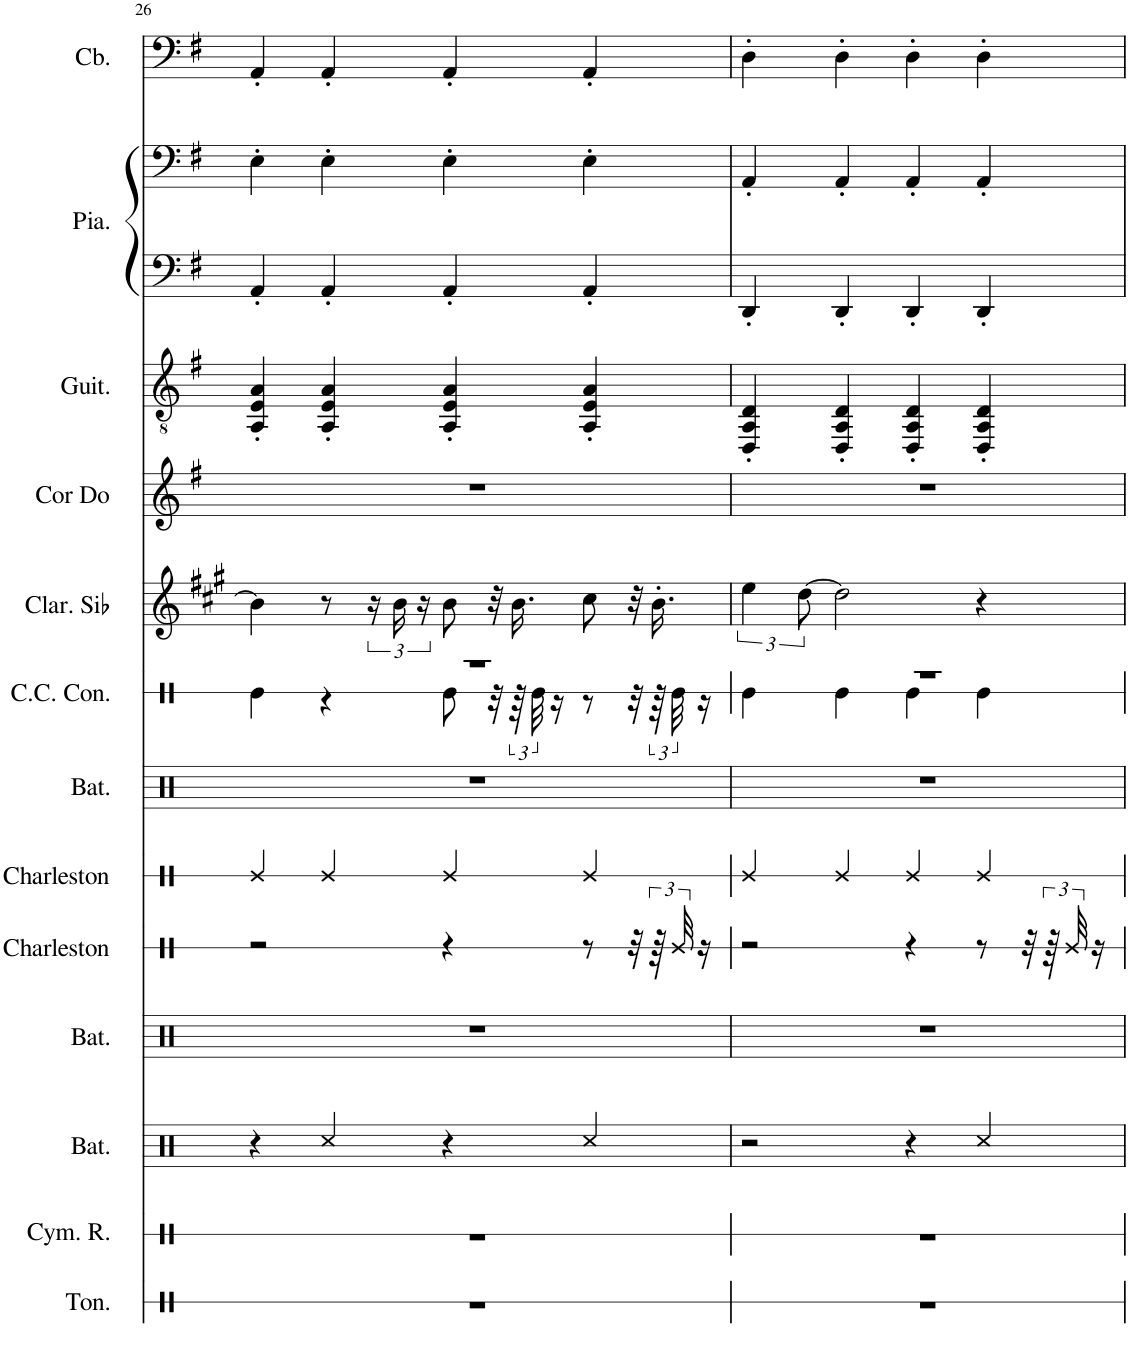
**kern	**kern	**kern	**kern	**kern	**kern	**kern	**kern	**kern	**kern	**kern	**kern	**kern	**kern
*part13	*part12	*part11	*part10	*part9	*part8	*part7	*part6	*part5	*part4	*part3	*part2	*part2	*part1
*staff14	*staff13	*staff12	*staff11	*staff10	*staff9	*staff8	*staff7	*staff6	*staff5	*staff4	*staff3	*staff2	*staff1
*I"Tonnerre	*I"Cymbale ride	*I"Batterie	*I"Batterie	*I"Charleston	*I"Charleston	*I"Batterie	*I"Caisse claire de concert, Drums	*I"Clarinette en Sib	*I"Cor Alto en Do, French Horn	*I"Guitare à 7 cordes, Acoustic Guitar (nylon)	*I"Piano, Acoustic Grand Piano	*	*I"Contrebasse, Acoustic Bass
*I'Ton.	*I'Cym. R.	*I'Bat.	*I'Bat.	*I'Charleston	*I'Charleston	*I'Bat.	*I'C.C. Con.	*I'Clar. Sib	*I'Cor Do	*I'Guit.	*I'Pia.	*	*I'Cb.
!!LO:PB:g=z
*clefX	*clefX	*clefX	*clefX	*clefX	*clefX	*clefX	*clefX	*clefG2	*clefG2	*clefGv2	*clefF4	*clefF4	*clefF4
*	*	*	*	*	*	*	*	*Trd1c2	*Trd4c7	*	*	*	*Trd7c12
*k[]	*k[]	*k[]	*k[]	*k[]	*k[]	*k[]	*k[]	*k[f#c#g#]	*k[f#]	*k[f#]	*k[f#]	*k[f#]	*k[f#]
*M4/4	*M4/4	*M4/4	*M4/4	*M4/4	*M4/4	*M4/4	*M4/4	*M4/4	*M4/4	*M4/4	*M4/4	*M4/4	*M4/4
=26	=26	=26	=26	=26	=26	=26	=26	=26	=26	=26	=26	=26	=26
*	*	*	*	*	*	*	*^	*	*	*	*	*	*
1r	1r	4r	1r	2r	4Re/	1r	1r	4Re\	4b\]	1r	4AA/' 4E/' 4A/'	4AA'/	4E'\	4AA'/
.	.	4Rcc/	.	.	4Re/	.	.	4r	8r	.	4AA/' 4E/' 4A/'	4AA'/	4E'\	4AA'/
.	.	.	.	.	.	.	.	.	24r	.	.	.	.	.
.	.	.	.	.	.	.	.	.	24b\	.	.	.	.	.
.	.	.	.	.	.	.	.	.	24r	.	.	.	.	.
.	.	4r	.	4r	4Re/	.	.	8Re\	8b\	.	4AA/' 4E/' 4A/'	4AA'/	4E'\	4AA'/
.	.	.	.	.	.	.	.	32r	32r	.	.	.	.	.
.	.	.	.	.	.	.	.	96r	16.b\	.	.	.	.	.
.	.	.	.	.	.	.	.	48Re\	.	.	.	.	.	.
.	.	.	.	.	.	.	.	16r	.	.	.	.	.	.
.	.	4Rcc/	.	8r	4Re/	.	.	8r	8cc#\	.	4AA/' 4E/' 4A/'	4AA'/	4E'\	4AA'/
.	.	.	.	32r	.	.	.	32r	32r	.	.	.	.	.
.	.	.	.	96r	.	.	.	96r	16.b'\	.	.	.	.	.
.	.	.	.	48Re/	.	.	.	48Re\	.	.	.	.	.	.
.	.	.	.	16r	.	.	.	16r	.	.	.	.	.	.
=27	=27	=27	=27	=27	=27	=27	=27	=27	=27	=27	=27	=27	=27	=27
1r	1r	2r	1r	2r	4Re/	1r	1r	4Re\	6ee\	1r	4DD/' 4AA/' 4D/'	4DD'/	4AA'/	4D'\
.	.	.	.	.	.	.	.	.	[12dd\	.	.	.	.	.
.	.	.	.	.	4Re/	.	.	4Re\	2dd\]	.	4DD/' 4AA/' 4D/'	4DD'/	4AA'/	4D'\
.	.	4r	.	4r	4Re/	.	.	4Re\	.	.	4DD/' 4AA/' 4D/'	4DD'/	4AA'/	4D'\
.	.	4Rcc/	.	8r	4Re/	.	.	4Re\	4r	.	4DD/' 4AA/' 4D/'	4DD'/	4AA'/	4D'\
.	.	.	.	32r	.	.	.	.	.	.	.	.	.	.
.	.	.	.	96r	.	.	.	.	.	.	.	.	.	.
.	.	.	.	48Re/	.	.	.	.	.	.	.	.	.	.
.	.	.	.	16r	.	.	.	.	.	.	.	.	.	.
*	*	*	*	*	*	*	*v	*v	*	*	*	*	*	*
=	=	=	=	=	=	=	=	=	=	=	=	=	=
*-	*-	*-	*-	*-	*-	*-	*-	*-	*-	*-	*-	*-	*-
